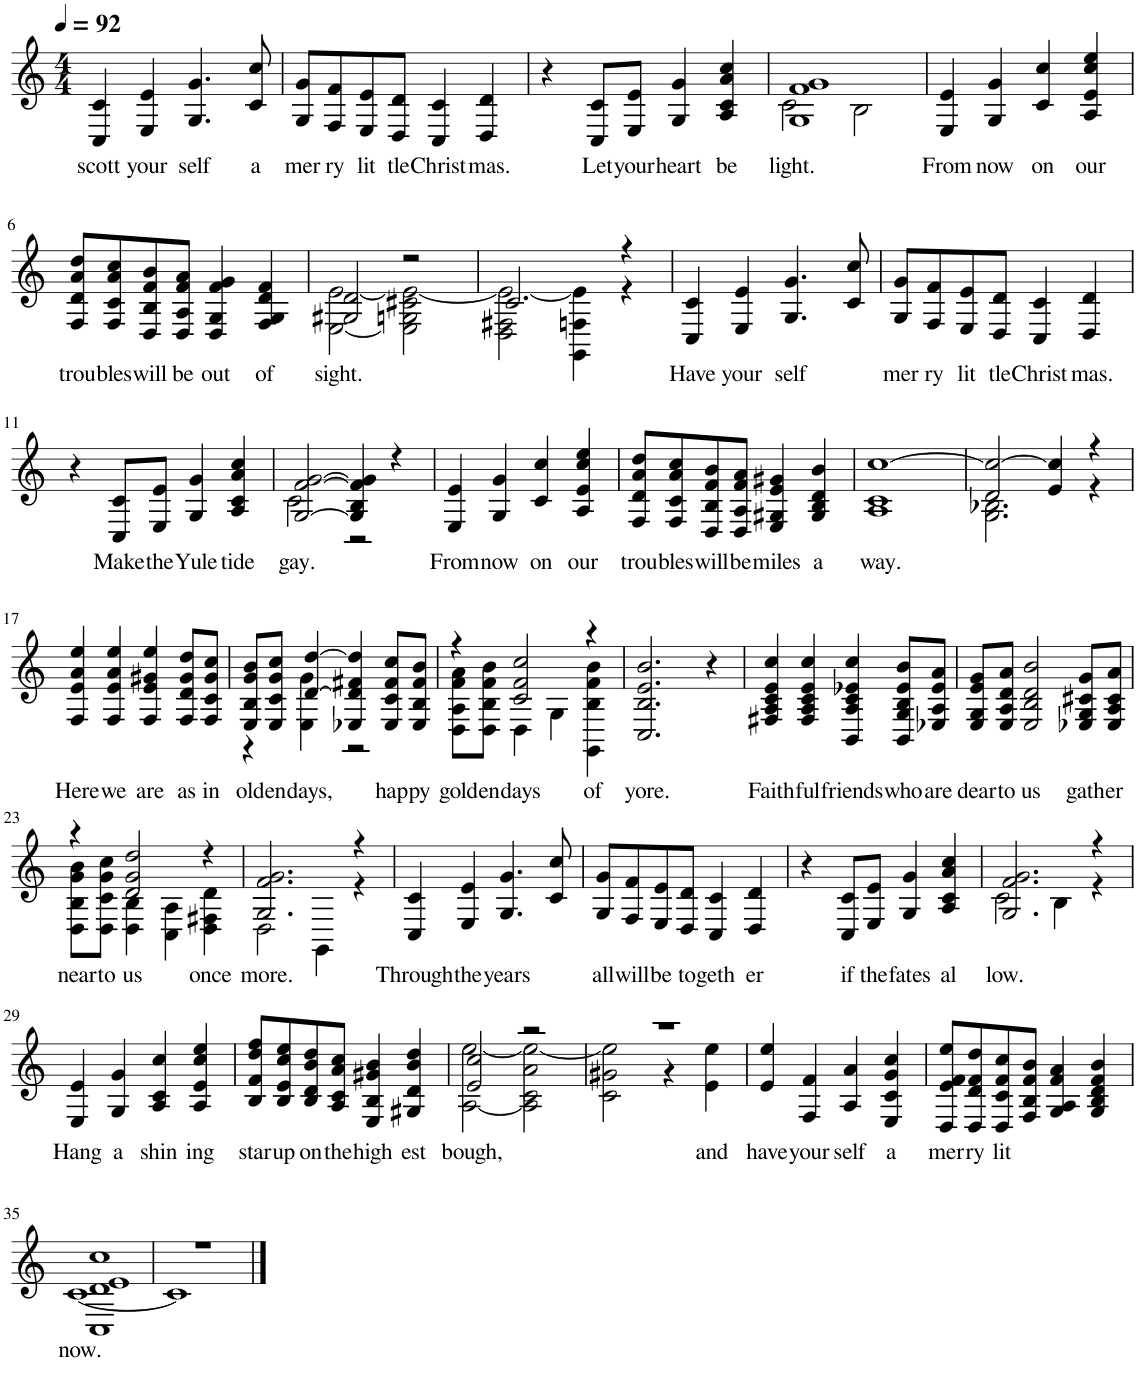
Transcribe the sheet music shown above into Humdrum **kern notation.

**kern	**text
*part1	*part1
*staff1	*staff1
*I"Voice, have yourself a merry little ...	*
*I'Vo.	*
*clefG2	*
*k[]	*
*M4/4	*
*MM92	*
=1	=1
!	!LO:LY:b
4C/ 4c/	scott
!	!LO:LY:b
4E/ 4e/	your
!	!LO:LY:b
4.G/ 4.g/	self
!	!LO:LY:b
8c/ 8cc/	a
=2	=2
!	!LO:LY:b
8G/ 8g/L	mer
!	!LO:LY:b
8F/ 8f/	ry
!	!LO:LY:b
8E/ 8e/	lit
!	!LO:LY:b
8D/ 8d/J	tle
!	!LO:LY:b
4C/ 4c/	Christ
!	!LO:LY:b
4D/ 4d/	mas.
=3	=3
4r	.
!	!LO:LY:b
8C/ 8c/L	Let
!	!LO:LY:b
8E/ 8e/J	your
!	!LO:LY:b
4G/ 4g/	heart
!	!LO:LY:b
4A/ 4c/ 4a/ 4cc/	be
=4	=4
!	!LO:LY:b
*^	*
1G 1f 1g	2c\	light.
.	2B\	.
=5	=5	=5
!	!	!LO:LY:b
*v	*v	*
4E/ 4e/	From
!	!LO:LY:b
4G/ 4g/	now
!	!LO:LY:b
4c/ 4cc/	on
!	!LO:LY:b
4A/ 4e/ 4cc/ 4ee/	our
!!LO:LB:g=z
=6	=6
!	!LO:LY:b
8F/ 8d/ 8a/ 8dd/L	trou
!	!LO:LY:b
8F/ 8c/ 8a/ 8cc/	bles
!	!LO:LY:b
8D/ 8B/ 8f/ 8b/	will
!	!LO:LY:b
8D/ 8A/ 8f/ 8a/J	be
!	!LO:LY:b
4D/ 4G/ 4f/ 4g/	out
!	!LO:LY:b
4F/ 4G/ 4d/ 4f/	of
=7	=7
!	!LO:LY:b
*^	*
2G#X/ 2d/	[2E\ [2e\	sight.
2r	2E\] 2Gn\ 2c#X\ 2e\_	.
=8	=8	=8
2.c/	2D\ 2F#X\ 2e\_	.
.	4GG\ 4Fn\ 4e\]	.
4r	4r	.
=9	=9	=9
!	!	!LO:LY:b
*v	*v	*
4C/ 4c/	Have
!	!LO:LY:b
4E/ 4e/	your
!	!LO:LY:b
4.G/ 4.g/	self
8c/ 8cc/	.
=10	=10
!	!LO:LY:b
8G/ 8g/L	mer
!	!LO:LY:b
8F/ 8f/	ry
!	!LO:LY:b
8E/ 8e/	lit
!	!LO:LY:b
8D/ 8d/J	tle
!	!LO:LY:b
4C/ 4c/	Christ
!	!LO:LY:b
4D/ 4d/	mas.
!!LO:LB:g=z
=11	=11
4r	.
!	!LO:LY:b
8C/ 8c/L	Make
!	!LO:LY:b
8E/ 8e/J	the
!	!LO:LY:b
4G/ 4g/	Yule
!	!LO:LY:b
4A/ 4c/ 4a/ 4cc/	tide
=12	=12
!	!LO:LY:b
*^	*
[2G/ [2f/ [2g/	2c\	gay.
4G/] 4B/ 4f/] 4g/]	2r	.
4r	.	.
*v	*v	*
=13	=13
!	!LO:LY:b
4E/ 4e/	From
!	!LO:LY:b
4G/ 4g/	now
!	!LO:LY:b
4c/ 4cc/	on
!	!LO:LY:b
4A/ 4e/ 4cc/ 4ee/	our
=14	=14
!	!LO:LY:b
8F/ 8d/ 8a/ 8dd/L	trou
!	!LO:LY:b
8F/ 8c/ 8a/ 8cc/	bles
!	!LO:LY:b
8D/ 8B/ 8f/ 8b/	will
!	!LO:LY:b
8D/ 8A/ 8f/ 8a/J	be
!	!LO:LY:b
4E/ 4G#X/ 4e/ 4g#X/	miles
!	!LO:LY:b
4G#/ 4B/ 4d/ 4b/	a
=15	=15
!	!LO:LY:b
*^	*
[1cc	1A 1c	way.
=16	=16	=16
2d/ 2cc/_	2.G\ 2.B-X\	.
4e/ 4cc/]	.	.
4r	4r	.
!!LO:LB:g=z	!!
=17	=17	=17
!	!	!LO:LY:b
*v	*v	*
4F/ 4e/ 4a/ 4ee/	Here
!	!LO:LY:b
4F/ 4e/ 4a/ 4ee/	we
!	!LO:LY:b
4F/ 4e/ 4g#X/ 4ee/	are
!	!LO:LY:b
8F/ 8d/ 8g#/ 8dd/L	as
!	!LO:LY:b
8F/ 8c/ 8g#/ 8cc/J	in
=18	=18
!	!LO:LY:b
*^	*
8E/ 8B/ 8g/ 8b/L	4r	old
!	!	!LO:LY:b
8E/ 8c/ 8g/ 8cc/J	.	en
!	!	!LO:LY:b
[4d/ [4dd/	4E\ 4g\	days,
4E-X/ 4d/] 4f#X/ 4dd/]	2r	.
!	!	!LO:LY:b
8E-/ 8c/ 8f#/ 8cc/L	.	hap
!	!	!LO:LY:b
8E-/ 8B/ 8f#/ 8b/J	.	py
=19	=19	=19
!	!	!LO:LY:b
4r	8D\ 8A\ 8f\ 8a\L	gold
!	!	!LO:LY:b
.	8D\ 8B\ 8f\ 8b\J	en
!	!	!LO:LY:b
2c/ 2f/ 2cc/	4D\	days
.	4G\	.
!	!	!LO:LY:b
4r	4GG\ 4B\ 4f\ 4b\	of
=20	=20	=20
!	!	!LO:LY:b
*v	*v	*
2.C/ 2.B/ 2.e/ 2.b/	yore.
4r	.
=21	=21
!	!LO:LY:b
4F#X/ 4A/ 4c/ 4e/ 4cc/	Faith
!	!LO:LY:b
4F#/ 4A/ 4c/ 4e/ 4cc/	ful
!	!LO:LY:b
4BB/ 4A/ 4c/ 4e-X/ 4cc/	friends
!	!LO:LY:b
8BB/ 8G/ 8B/ 8e-/ 8b/L	who
!	!LO:LY:b
8E-X/ 8A/ 8e-/ 8a/J	are
=22	=22
!	!LO:LY:b
8E/ 8G/ 8e/ 8g/L	dear
!	!LO:LY:b
8E/ 8A/ 8d/ 8a/J	to
!	!LO:LY:b
2E/ 2B/ 2d/ 2b/	us
!	!LO:LY:b
8E-X/ 8G/ 8c#X/ 8g/L	gath
!	!LO:LY:b
8E-/ 8A/ 8c#/ 8a/J	er
!!LO:LB:g=z
=23	=23
!	!LO:LY:b
*^	*
4r	8D\ 8B\ 8g\ 8b\L	near
!	!	!LO:LY:b
.	8D\ 8c\ 8g\ 8cc\J	to
!	!	!LO:LY:b
2d/ 2g/ 2dd/	4D\ 4B\	us
.	4C\ 4A\	.
!	!	!LO:LY:b
4r	4D\ 4F#X\ 4d\	once
=24	=24	=24
!	!	!LO:LY:b
2.G/ 2.f/ 2.g/	2D\	more.
.	4GG\	.
4r	4r	.
=25	=25	=25
!	!	!LO:LY:b
*v	*v	*
4C/ 4c/	Through
!	!LO:LY:b
4E/ 4e/	the
!	!LO:LY:b
4.G/ 4.g/	years
8c/ 8cc/	.
=26	=26
!	!LO:LY:b
8G/ 8g/L	all
!	!LO:LY:b
8F/ 8f/	will
!	!LO:LY:b
8E/ 8e/	be
!	!LO:LY:b
8D/ 8d/J	to
!	!LO:LY:b
4C/ 4c/	geth
!	!LO:LY:b
4D/ 4d/	er
=27	=27
4r	.
!	!LO:LY:b
8C/ 8c/L	if
!	!LO:LY:b
8E/ 8e/J	the
!	!LO:LY:b
4G/ 4g/	fates
!	!LO:LY:b
4A/ 4c/ 4a/ 4cc/	al
=28	=28
!	!LO:LY:b
*^	*
2.G/ 2.f/ 2.g/	2c\	low.
.	4B\	.
4r	4r	.
!!LO:LB:g=z	!!
=29	=29	=29
!	!	!LO:LY:b
*v	*v	*
4E/ 4e/	Hang
!	!LO:LY:b
4G/ 4g/	a
!	!LO:LY:b
4A/ 4c/ 4cc/	shin
!	!LO:LY:b
4A/ 4e/ 4cc/ 4ee/	ing
=30	=30
!	!LO:LY:b
8B/ 8f/ 8dd/ 8ff/L	star
!	!LO:LY:b
8B/ 8e/ 8cc/ 8ee/	up
!	!LO:LY:b
8B/ 8d/ 8b/ 8dd/	on
!	!LO:LY:b
8A/ 8c/ 8a/ 8cc/J	the
!	!LO:LY:b
4E/ 4B/ 4g#X/ 4b/	high
!	!LO:LY:b
4G#X/ 4d/ 4b/ 4dd/	est
=31	=31
!	!LO:LY:b
*^	*
2e/ 2cc/	[2A\ [2ee\	bough,
2r	2A\] 2c\ 2a\ 2ee\_	.
=32	=32	=32
1r	2c\ 2g#X\ 2ee\]	.
.	4r	.
!	!	!LO:LY:b
.	4e\ 4ee\	and
=33	=33	=33
!	!	!LO:LY:b
*v	*v	*
4e/ 4ee/	have
!	!LO:LY:b
4F/ 4f/	your
!	!LO:LY:b
4A/ 4a/	self
!	!LO:LY:b
4E/ 4c/ 4g/ 4cc/	a
=34	=34
!	!LO:LY:b
8D/ 8e/ 8f/ 8ee/L	mer
!	!LO:LY:b
8D/ 8d/ 8f/ 8dd/	ry
!	!LO:LY:b
8D/ 8c/ 8f/ 8cc/	lit
8F/ 8B/ 8f/ 8b/J	.
4G/ 4A/ 4f/ 4a/	.
4G/ 4B/ 4d/ 4f/ 4b/	.
!!LO:LB:g=z
=35	=35
!	!LO:LY:b
*^	*
1C 1d 1e 1cc	[1c	now.
=36	=36	=36
1r	1c]	.
*v	*v	*
==	==
*-	*-
